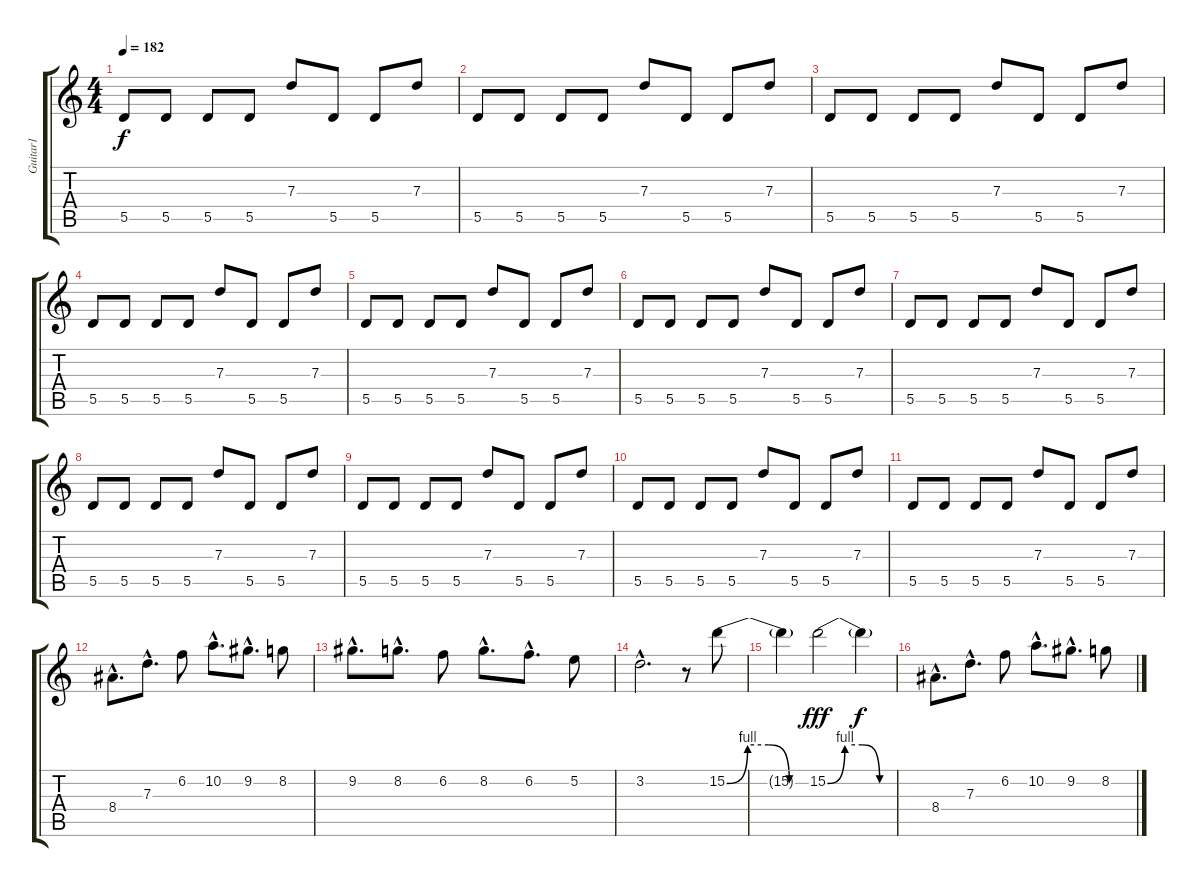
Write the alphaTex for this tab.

\track ("Guitar1" "Guitar1") {instrument distortionguitar}
\staff {score tabs}
\tuning (E4 B3 G3 D3 A2 E2) {hide}
\ts (4 4)
\tempo 182
\clef g2
\ks c
5.5.8{dy f} 5.5.8 5.5.8 5.5.8 7.3.8 5.5.8 5.5.8 7.3.8 |
5.5.8 5.5.8 5.5.8 5.5.8 7.3.8 5.5.8 5.5.8 7.3.8 |
5.5.8 5.5.8 5.5.8 5.5.8 7.3.8 5.5.8 5.5.8 7.3.8 |
5.5.8 5.5.8 5.5.8 5.5.8 7.3.8 5.5.8 5.5.8 7.3.8 |
5.5.8 5.5.8 5.5.8 5.5.8 7.3.8 5.5.8 5.5.8 7.3.8 |
5.5.8 5.5.8 5.5.8 5.5.8 7.3.8 5.5.8 5.5.8 7.3.8 |
5.5.8 5.5.8 5.5.8 5.5.8 7.3.8 5.5.8 5.5.8 7.3.8 |
5.5.8 5.5.8 5.5.8 5.5.8 7.3.8 5.5.8 5.5.8 7.3.8 |
5.5.8 5.5.8 5.5.8 5.5.8 7.3.8 5.5.8 5.5.8 7.3.8 |
5.5.8 5.5.8 5.5.8 5.5.8 7.3.8 5.5.8 5.5.8 7.3.8 |
5.5.8 5.5.8 5.5.8 5.5.8 7.3.8 5.5.8 5.5.8 7.3.8 |
8.4{hac}.8{d} 7.3{hac}.8{d} 6.2.8 10.2{hac}.8{d} 9.2{hac}.8{d} 8.2.8 |
9.2{hac}.8{d} 8.2{hac}.8{d} 6.2.8 8.2{hac}.8{d} 6.2{hac}.8{d} 5.2.8 |
3.2{hac}.2{d} r.8 15.2{be (custom 0 0 15 4 30 4 45 0 60 0)}.8 |
15.2{t}.4 15.2{be (custom 0 0 15 4 30 4 45 0 60 0)}.2{dy fff} 15.2{t}.4{dy f} |
8.4{hac}.8{d} 7.3{hac}.8{d} 6.2.8 10.2{hac}.8{d} 9.2{hac}.8{d} 8.2.8
